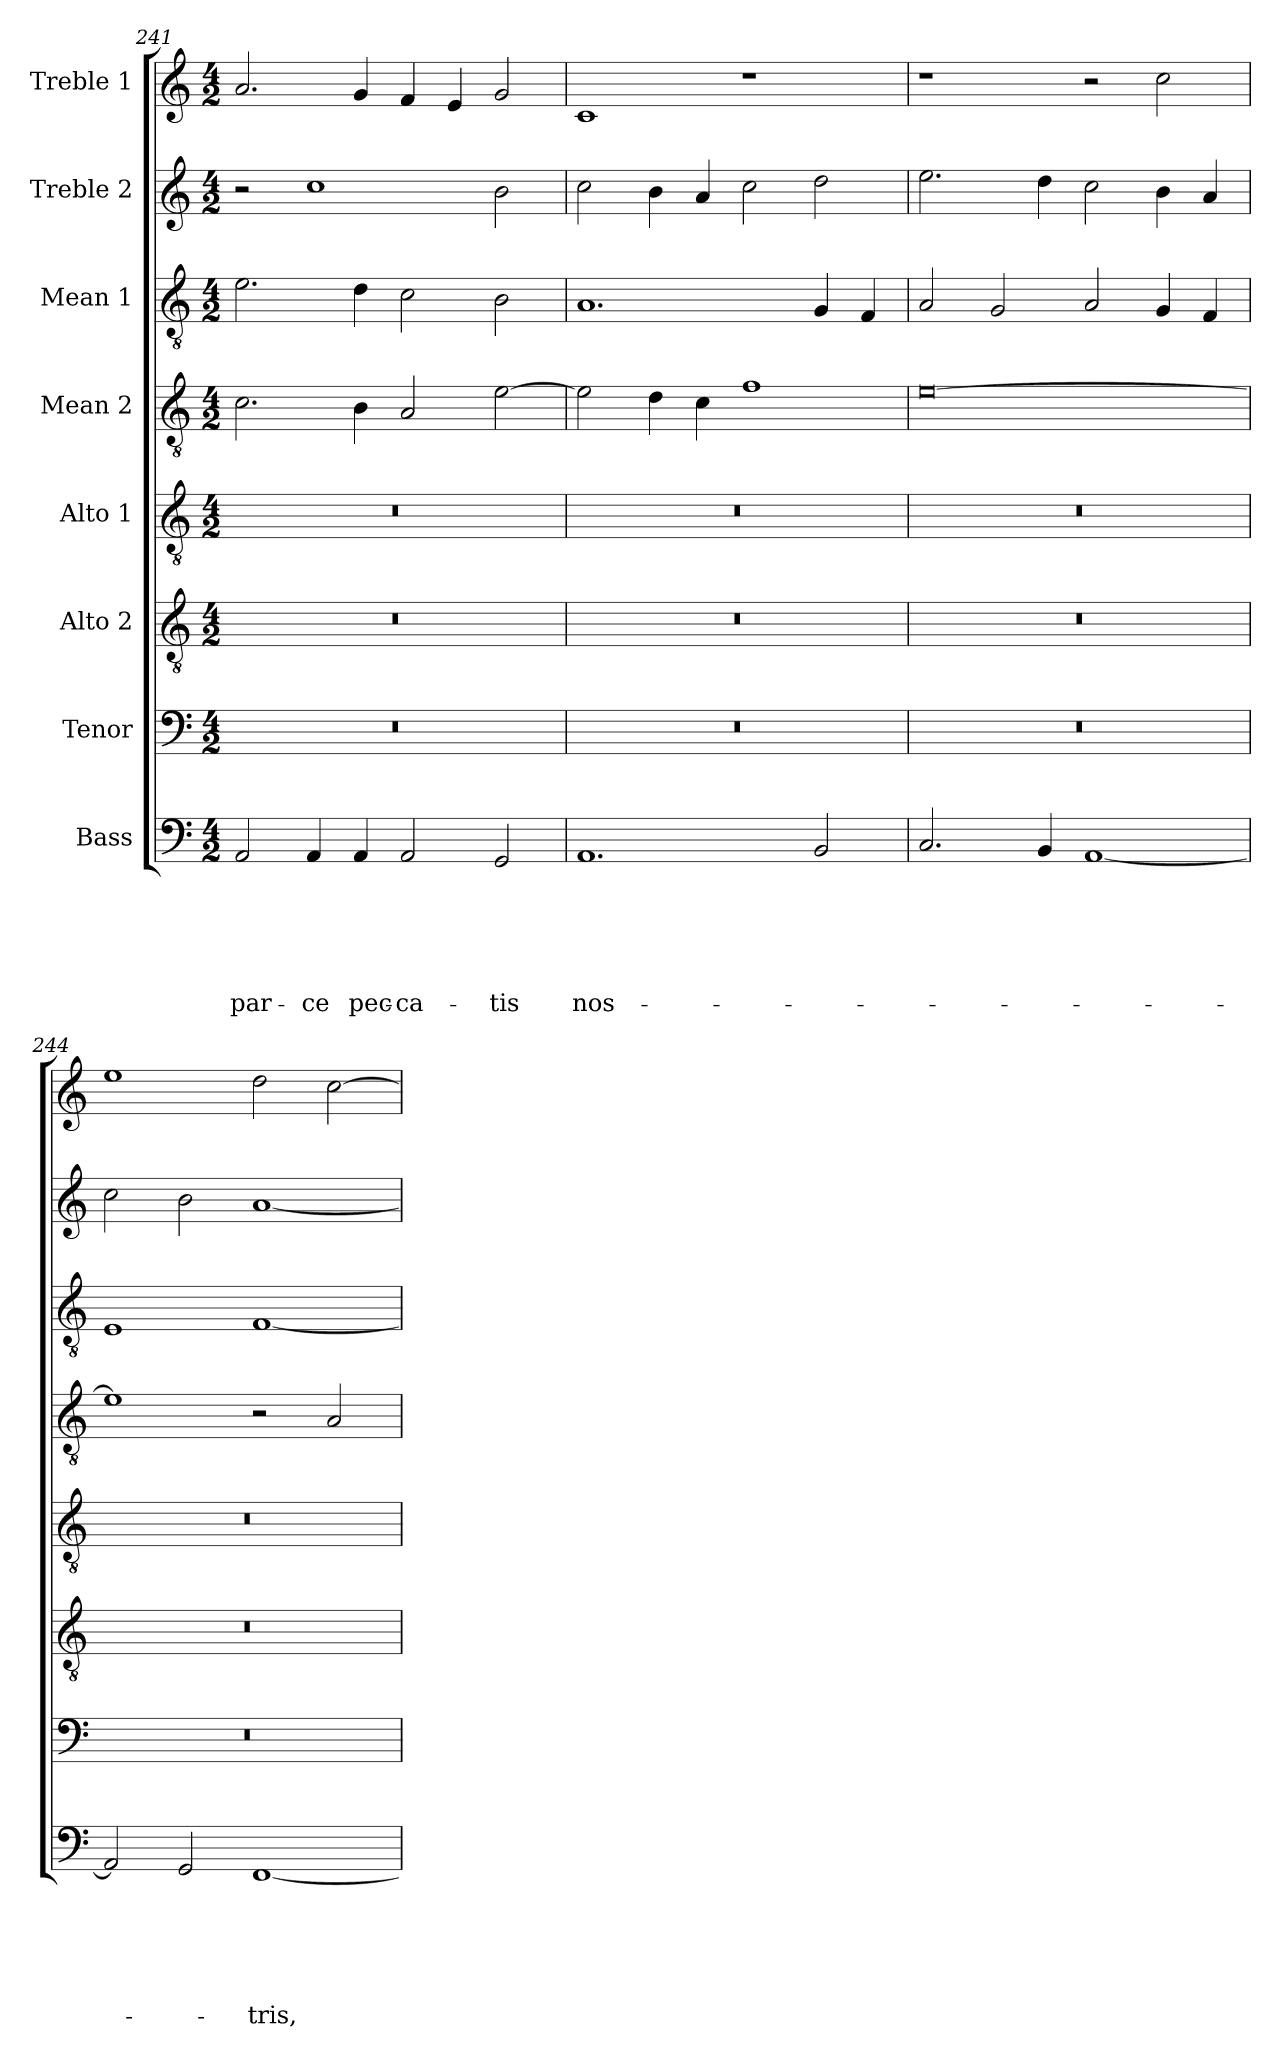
**kern	**text	**text	**text	**text	**text	**text	**kern	**kern	**kern	**kern	**kern	**kern	**kern
*part8	*part8	*part8	*part8	*part8	*part8	*part8	*part7	*part6	*part5	*part4	*part3	*part2	*part1
*staff8	*staff8	*staff8	*staff8	*staff8	*staff8	*staff8	*staff7	*staff6	*staff5	*staff4	*staff3	*staff2	*staff1
*I"Bass	*	*	*	*	*	*	*I"Tenor	*I"Alto 2	*I"Alto 1	*I"Mean 2	*I"Mean 1	*I"Treble 2	*I"Treble 1
*clefF4	*	*	*	*	*	*	*clefF4	*clefGv2	*clefGv2	*clefGv2	*clefGv2	*clefG2	*clefG2
*k[]	*	*	*	*	*	*	*k[]	*k[]	*k[]	*k[]	*k[]	*k[]	*k[]
*C:	*	*	*	*	*	*	*C:	*C:	*C:	*C:	*C:	*C:	*C:
*M4/2	*	*	*	*	*	*	*M4/2	*M4/2	*M4/2	*M4/2	*M4/2	*M4/2	*M4/2
=241	=241	=241	=241	=241	=241	=241	=241	=241	=241	=241	=241	=241	=241
2AA/	.	.	.	.	.	par-	0r	0r	0r	2.c\	2.e\	2r	2.a/
4AA/	.	.	.	.	.	-ce	.	.	.	.	.	1cc	.
4AA/	.	.	.	.	.	pec-	.	.	.	4B\	4d\	.	4g/
2AA/	.	.	.	.	.	-ca-	.	.	.	2A/	2c\	.	4f/
.	.	.	.	.	.	.	.	.	.	.	.	.	4e/
2GG/	.	.	.	.	.	-tis	.	.	.	[2e\	2B\	2b\	2g/
=242	=242	=242	=242	=242	=242	=242	=242	=242	=242	=242	=242	=242	=242
1.AA	.	.	.	.	.	nos-	0r	0r	0r	2e\]	1.A	2cc\	1c
.	.	.	.	.	.	.	.	.	.	4d\	.	4b\	.
.	.	.	.	.	.	.	.	.	.	4c\	.	4a/	.
.	.	.	.	.	.	.	.	.	.	1f	.	2cc\	1r
2BB/	.	.	.	.	.	.	.	.	.	.	4G/	2dd\	.
.	.	.	.	.	.	.	.	.	.	.	4F/	.	.
!!LO:LB:g=z
=243	=243	=243	=243	=243	=243	=243	=243	=243	=243	=243	=243	=243	=243
2.C/	.	.	.	.	.	.	0r	0r	0r	[0e	2A/	2.ee\	1r
.	.	.	.	.	.	.	.	.	.	.	2G/	.	.
4BB/	.	.	.	.	.	.	.	.	.	.	.	4dd\	.
[1AA	.	.	.	.	.	.	.	.	.	.	2A/	2cc\	2r
.	.	.	.	.	.	.	.	.	.	.	4G/	4b\	2cc\
.	.	.	.	.	.	.	.	.	.	.	4F/	4a/	.
=244	=244	=244	=244	=244	=244	=244	=244	=244	=244	=244	=244	=244	=244
2AA/]	.	.	.	.	.	.	0r	0r	0r	1e]	1E	2cc\	1ee
2GG/	.	.	.	.	.	.	.	.	.	.	.	2b\	.
[1FF	.	.	.	.	.	-tris,	.	.	.	2r	[1F	[1a	2dd\
.	.	.	.	.	.	.	.	.	.	2A/	.	.	[2cc\
=	=	=	=	=	=	=	=	=	=	=	=	=	=
*-	*-	*-	*-	*-	*-	*-	*-	*-	*-	*-	*-	*-	*-
